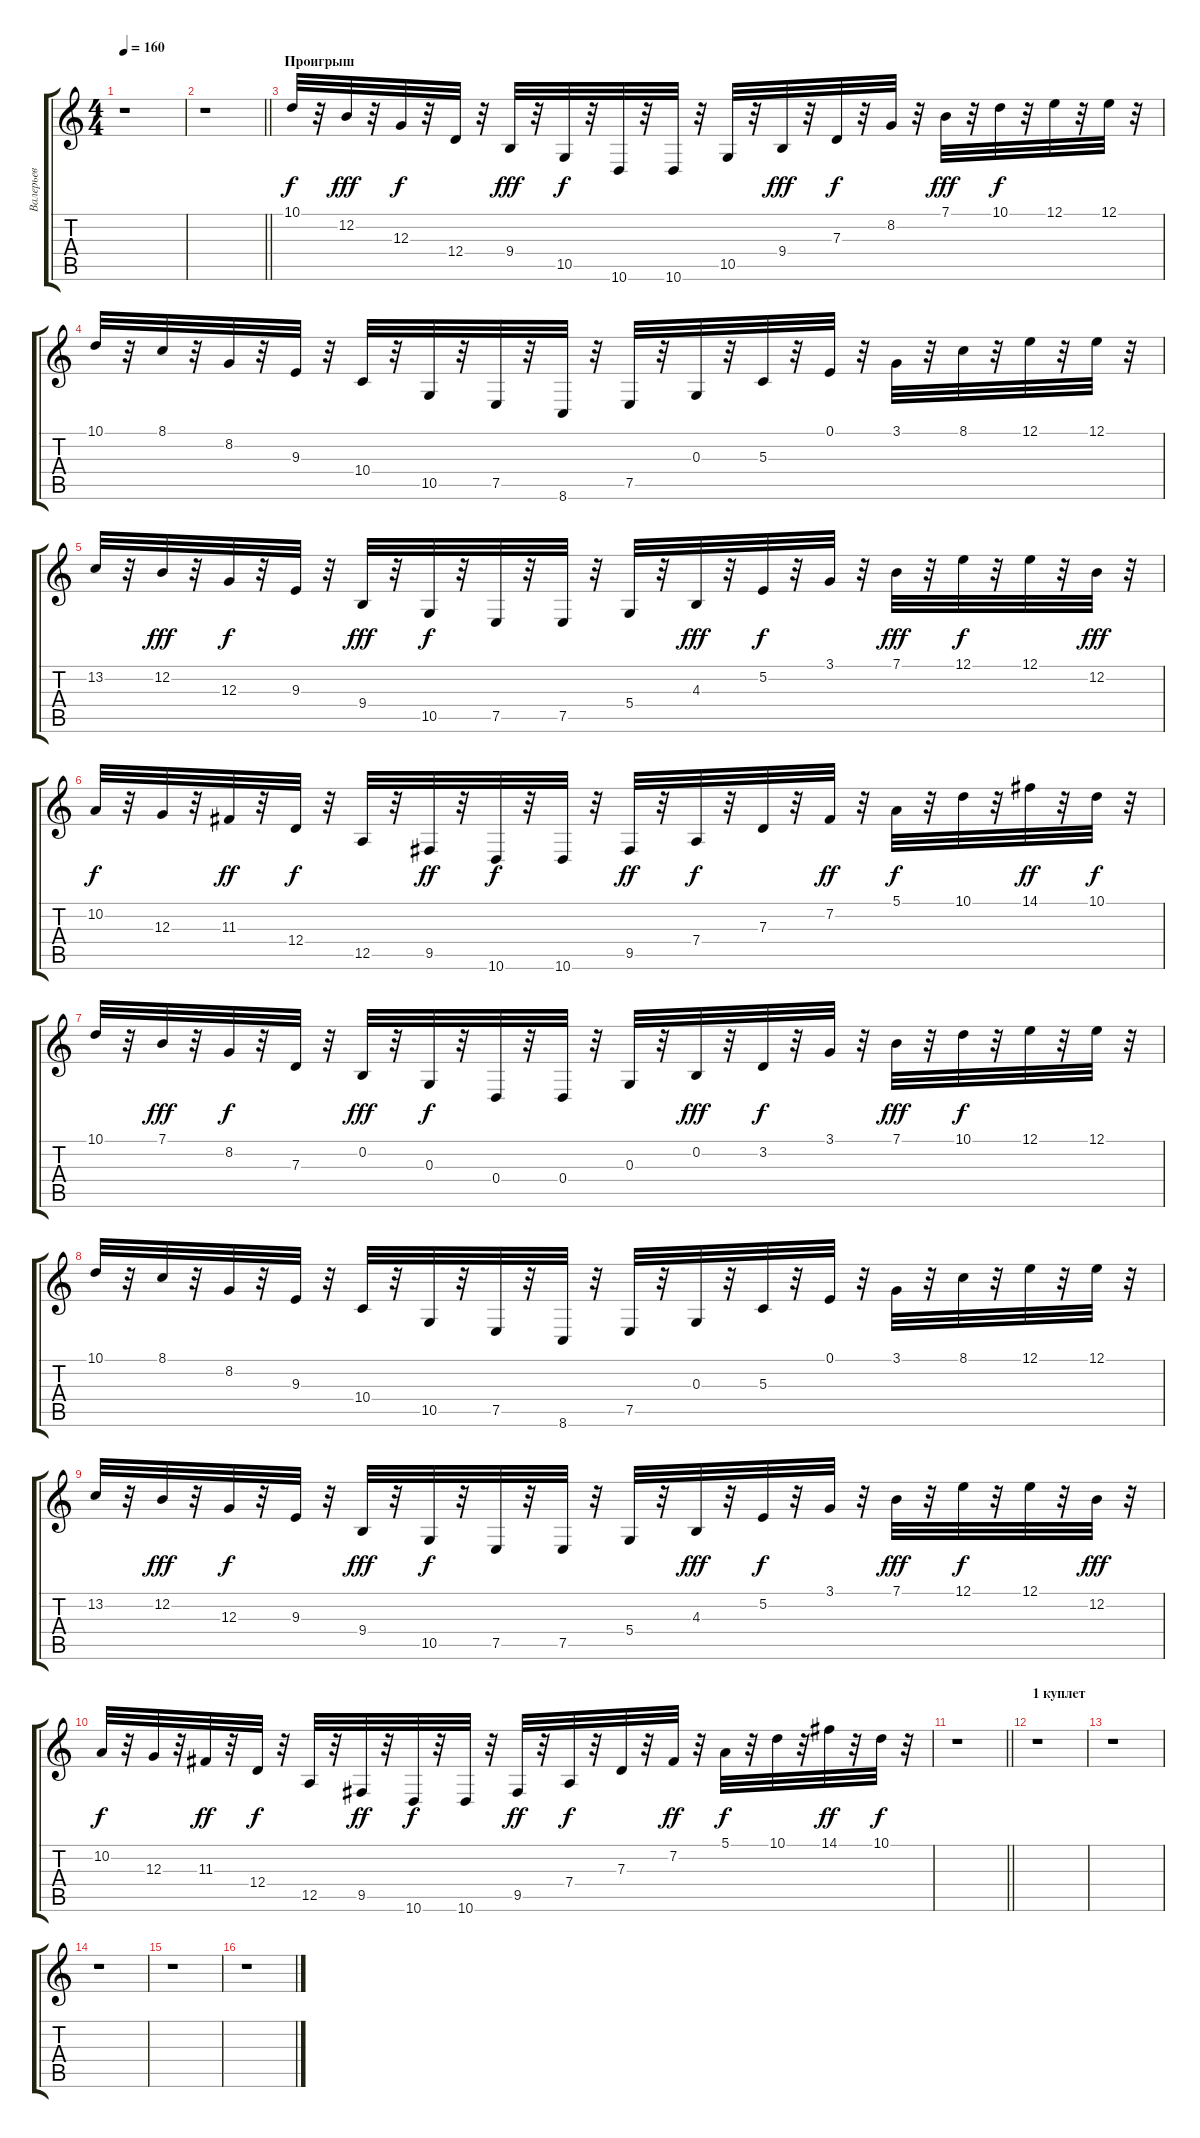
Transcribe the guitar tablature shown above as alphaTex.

\track ("Валерьев" "Валерьев") {instrument clarinet}
\staff {score tabs}
\tuning (E4 B3 G3 D3 A2 E2) {hide}
\ts (4 4)
\tempo 160
\clef g2
\ks c
r.1{dy f} |
\barLineRight lightlight
r.1 |
\section ("" "Проигрыш")
10.1.32 r.32 12.2.32{dy fff} r.32 12.3.32{dy f} r.32 12.4.32 r.32 9.4.32{dy fff} r.32 10.5.32{dy f} r.32 10.6.32 r.32 10.6.32 r.32 10.5.32 r.32 9.4.32{dy fff} r.32 7.3.32{dy f} r.32 8.2.32 r.32 7.1.32{dy fff} r.32 10.1.32{dy f} r.32 12.1.32 r.32 12.1.32 r.32 |
10.1.32 r.32 8.1.32 r.32 8.2.32 r.32 9.3.32 r.32 10.4.32 r.32 10.5.32 r.32 7.5.32 r.32 8.6.32 r.32 7.5.32 r.32 0.3.32 r.32 5.3.32 r.32 0.1.32 r.32 3.1.32 r.32 8.1.32 r.32 12.1.32 r.32 12.1.32 r.32 |
13.2.32 r.32 12.2.32{dy fff} r.32 12.3.32{dy f} r.32 9.3.32 r.32 9.4.32{dy fff} r.32 10.5.32{dy f} r.32 7.5.32 r.32 7.5.32 r.32 5.4.32 r.32 4.3.32{dy fff} r.32 5.2.32{dy f} r.32 3.1.32 r.32 7.1.32{dy fff} r.32 12.1.32{dy f} r.32 12.1.32 r.32 12.2.32{dy fff} r.32 |
10.2.32{dy f} r.32 12.3.32 r.32 11.3.32{dy ff} r.32 12.4.32{dy f} r.32 12.5.32 r.32 9.5.32{dy ff} r.32 10.6.32{dy f} r.32 10.6.32 r.32 9.5.32{dy ff} r.32 7.4.32{dy f} r.32 7.3.32 r.32 7.2.32{dy ff} r.32 5.1.32{dy f} r.32 10.1.32 r.32 14.1.32{dy ff} r.32 10.1.32{dy f} r.32 |
10.1.32 r.32 7.1.32{dy fff} r.32 8.2.32{dy f} r.32 7.3.32 r.32 0.2.32{dy fff} r.32 0.3.32{dy f} r.32 0.4.32 r.32 0.4.32 r.32 0.3.32 r.32 0.2.32{dy fff} r.32 3.2.32{dy f} r.32 3.1.32 r.32 7.1.32{dy fff} r.32 10.1.32{dy f} r.32 12.1.32 r.32 12.1.32 r.32 |
10.1.32 r.32 8.1.32 r.32 8.2.32 r.32 9.3.32 r.32 10.4.32 r.32 10.5.32 r.32 7.5.32 r.32 8.6.32 r.32 7.5.32 r.32 0.3.32 r.32 5.3.32 r.32 0.1.32 r.32 3.1.32 r.32 8.1.32 r.32 12.1.32 r.32 12.1.32 r.32 |
13.2.32 r.32 12.2.32{dy fff} r.32 12.3.32{dy f} r.32 9.3.32 r.32 9.4.32{dy fff} r.32 10.5.32{dy f} r.32 7.5.32 r.32 7.5.32 r.32 5.4.32 r.32 4.3.32{dy fff} r.32 5.2.32{dy f} r.32 3.1.32 r.32 7.1.32{dy fff} r.32 12.1.32{dy f} r.32 12.1.32 r.32 12.2.32{dy fff} r.32 |
10.2.32{dy f} r.32 12.3.32 r.32 11.3.32{dy ff} r.32 12.4.32{dy f} r.32 12.5.32 r.32 9.5.32{dy ff} r.32 10.6.32{dy f} r.32 10.6.32 r.32 9.5.32{dy ff} r.32 7.4.32{dy f} r.32 7.3.32 r.32 7.2.32{dy ff} r.32 5.1.32{dy f} r.32 10.1.32 r.32 14.1.32{dy ff} r.32 10.1.32{dy f} r.32 |
\barLineRight lightlight
r.1 |
\section ("" "1 куплет")
r.1 |
r.1 |
r.1 |
r.1 |
r.1
